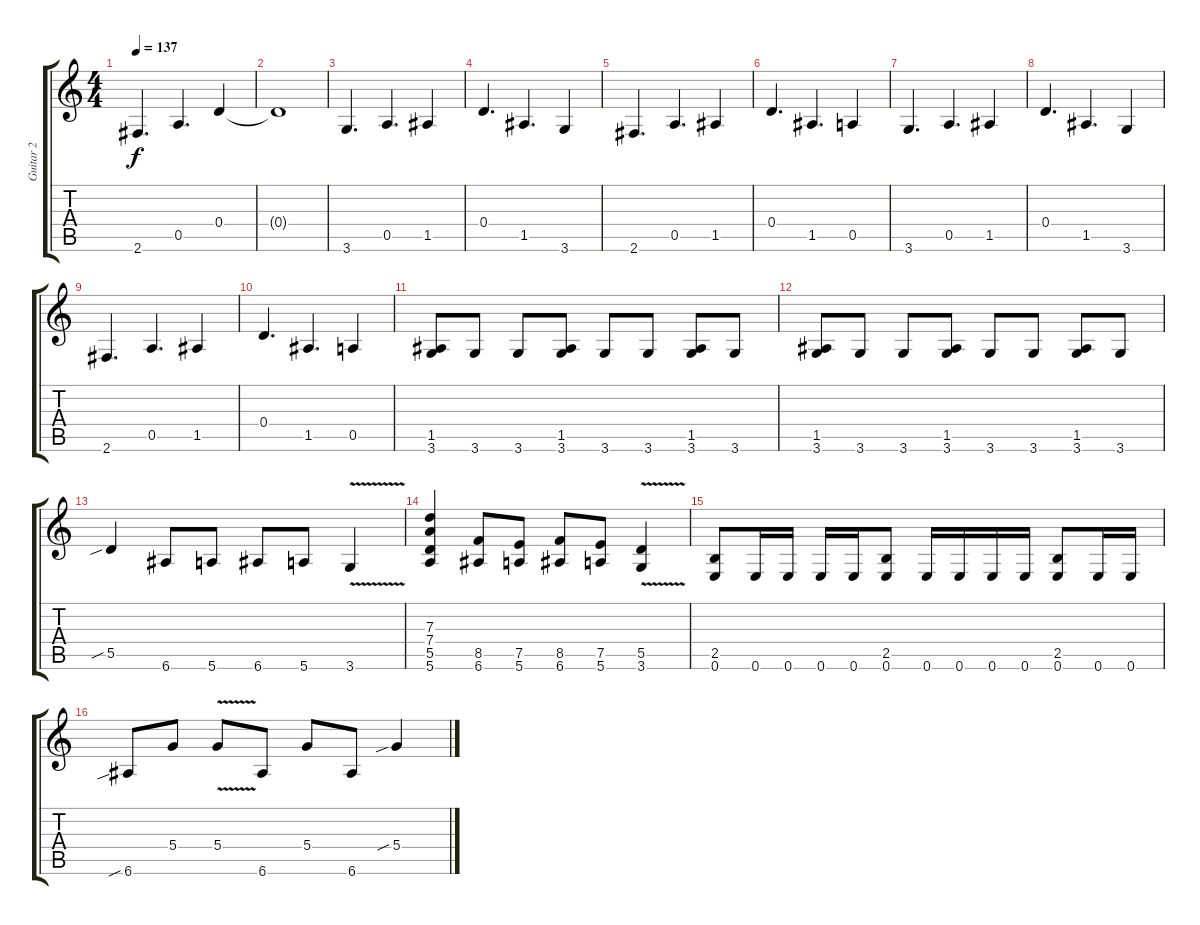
\track ("Guitar 2" "Guitar 2") {instrument distortionguitar}
\staff {score tabs}
\tuning (E4 B3 G3 D3 A2 E2) {hide}
\ts (4 4)
\tempo 137
\clef g2
\ks c
2.6.4{d dy f} 0.5.4{d} 0.4.4 |
0.4{t}.1 |
3.6.4{d instrument distortionguitar} 0.5.4{d} 1.5.4 |
0.4.4{d} 1.5.4{d} 3.6.4 |
2.6.4{d} 0.5.4{d} 1.5.4 |
0.4.4{d} 1.5.4{d} 0.5.4 |
3.6.4{d} 0.5.4{d} 1.5.4 |
0.4.4{d} 1.5.4{d} 3.6.4 |
2.6.4{d} 0.5.4{d} 1.5.4 |
0.4.4{d} 1.5.4{d} 0.5.4 |
(1.5 3.6).8 3.6.8 3.6.8 (1.5 3.6).8 3.6.8 3.6.8 (1.5 3.6).8 3.6.8 |
(1.5 3.6).8 3.6.8 3.6.8 (1.5 3.6).8 3.6.8 3.6.8 (1.5 3.6).8 3.6.8 |
5.5{sib}.4 6.6.8 5.6.8 6.6.8 5.6.8 3.6{v}.4 |
(7.3 7.4 5.5 5.6).4 (8.5 6.6).8 (7.5 5.6).8 (8.5 6.6).8 (7.5 5.6).8 (5.5 3.6{v}).4 |
(2.5 0.6).8 0.6.16 0.6.16 0.6.16 0.6.16 (2.5 0.6).8 0.6.16 0.6.16 0.6.16 0.6.16 (2.5 0.6).8 0.6.16 0.6.16 |
6.6{sib}.8 5.4.8 5.4{v}.8 6.6.8 5.4.8 6.6.8 5.4{sib}.4
